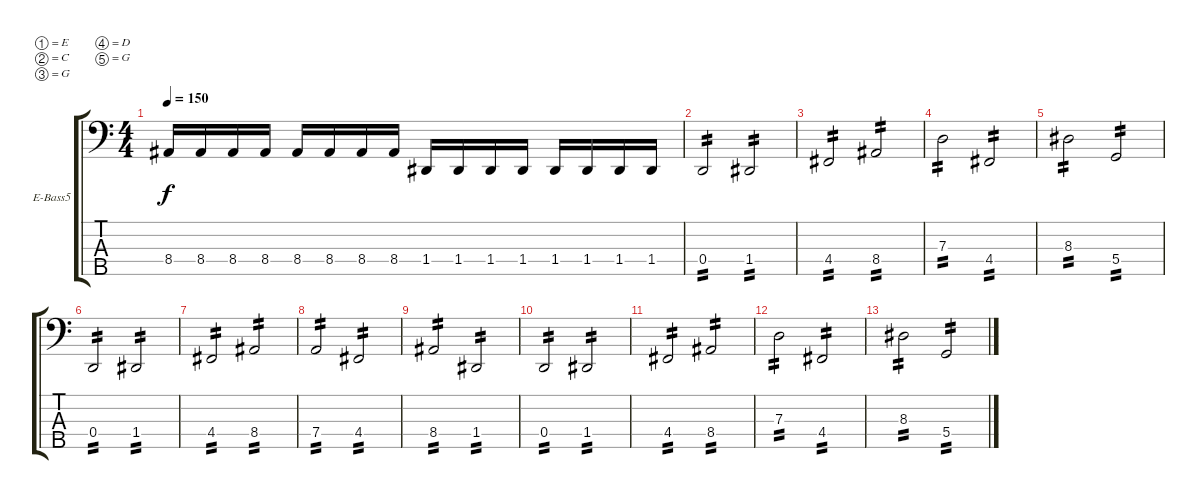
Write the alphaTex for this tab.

\defaultSystemsLayout 4
\bracketExtendMode groupsimilarinstruments
\firstSystemTrackNameOrientation horizontal
\otherSystemsTrackNameOrientation horizontal
\track ("Electric Bass" "E-Bass5") {instrument electricbassfinger}
\staff {score tabs}
\tuning (E2 C2 G1 D1 G0)
\ts (4 4)
\tempo 150
\clef f4
\ks c
8.4.16{dy f} 8.4.16 8.4.16 8.4.16 8.4.16 8.4.16 8.4.16 8.4.16 1.4.16 1.4.16 1.4.16 1.4.16 1.4.16 1.4.16 1.4.16 1.4.16 |
0.4.2{tp 2} 1.4.2{tp 2} |
4.4.2{tp 2} 8.4.2{tp 2} |
7.3.2{tp 2} 4.4.2{tp 2} |
8.3.2{tp 2} 5.4.2{tp 2} |
0.4.2{tp 2} 1.4.2{tp 2} |
4.4.2{tp 2} 8.4.2{tp 2} |
7.4.2{tp 2} 4.4.2{tp 2} |
8.4.2{tp 2} 1.4.2{tp 2} |
0.4.2{tp 2} 1.4.2{tp 2} |
4.4.2{tp 2} 8.4.2{tp 2} |
7.3.2{tp 2} 4.4.2{tp 2} |
8.3.2{tp 2} 5.4.2{tp 2}
